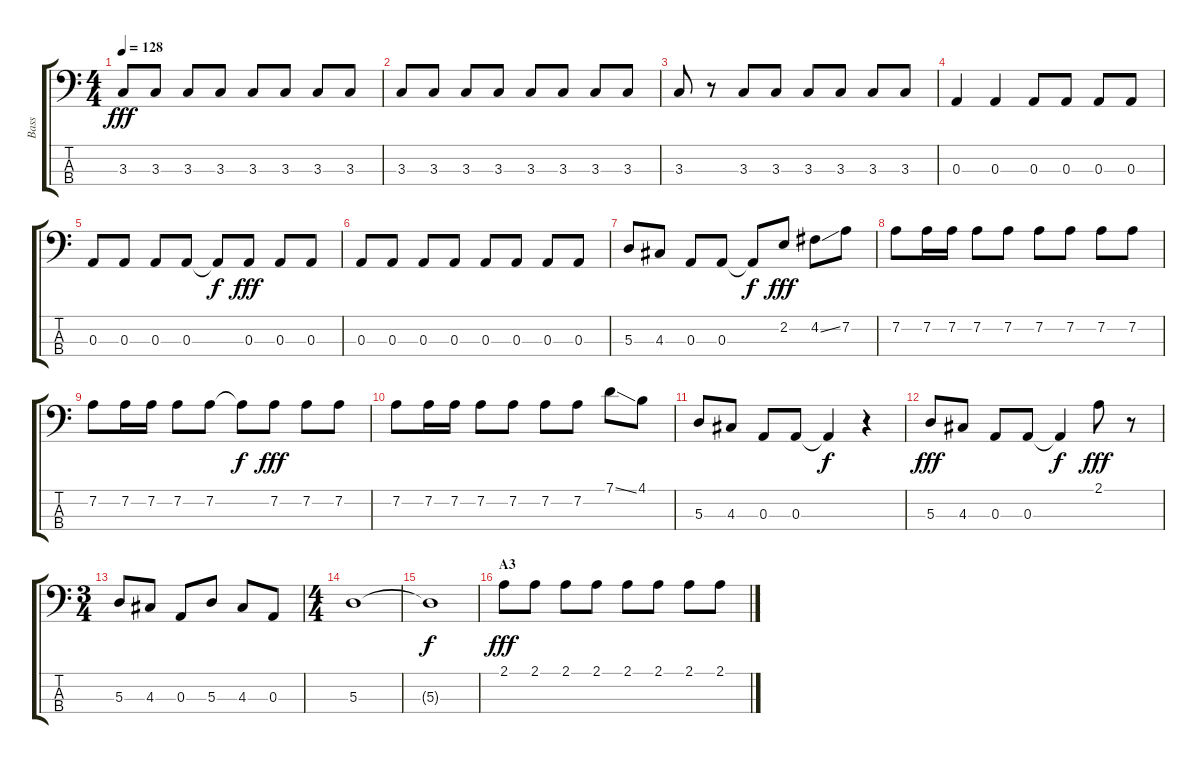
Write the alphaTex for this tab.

\track ("Bass" "Bass") {instrument electricbassfinger}
\staff {score tabs}
\tuning (G2 D2 A1 E1) {hide}
\ts (4 4)
\tempo 128
\clef f4
\ks c
3.3.8{dy fff} 3.3.8 3.3.8 3.3.8 3.3.8 3.3.8 3.3.8 3.3.8 |
3.3.8 3.3.8 3.3.8 3.3.8 3.3.8 3.3.8 3.3.8 3.3.8 |
3.3.8 r.8 3.3.8 3.3.8 3.3.8 3.3.8 3.3.8 3.3.8 |
0.3.4 0.3.4 0.3.8 0.3.8 0.3.8 0.3.8 |
0.3.8 0.3.8 0.3.8 0.3.8 0.3{t}.8{dy f} 0.3.8{dy fff} 0.3.8 0.3.8 |
0.3.8 0.3.8 0.3.8 0.3.8 0.3.8 0.3.8 0.3.8 0.3.8 |
5.3.8 4.3.8 0.3.8 0.3.8 0.3{t}.8{dy f} 2.2.8{dy fff} 4.2{ss}.8 7.2.8 |
7.2.8 7.2.16 7.2.16 7.2.8 7.2.8 7.2.8 7.2.8 7.2.8 7.2.8 |
7.2.8 7.2.16 7.2.16 7.2.8 7.2.8 7.2{t}.8{dy f} 7.2.8{dy fff} 7.2.8 7.2.8 |
7.2.8 7.2.16 7.2.16 7.2.8 7.2.8 7.2.8 7.2.8 7.1{ss}.8 4.1.8 |
5.3.8 4.3.8 0.3.8 0.3.8 0.3{t}.4{dy f} r.4 |
5.3.8{dy fff} 4.3.8 0.3.8 0.3.8 0.3{t}.4{dy f} 2.1.8{dy fff} r.8 |
\ts (3 4)
5.3.8 4.3.8 0.3.8 5.3.8 4.3.8 0.3.8 |
\ts (4 4)
5.3.1 |
5.3{t}.1{dy f} |
\section ("" "A3")
2.1.8{dy fff} 2.1.8 2.1.8 2.1.8 2.1.8 2.1.8 2.1.8 2.1.8
